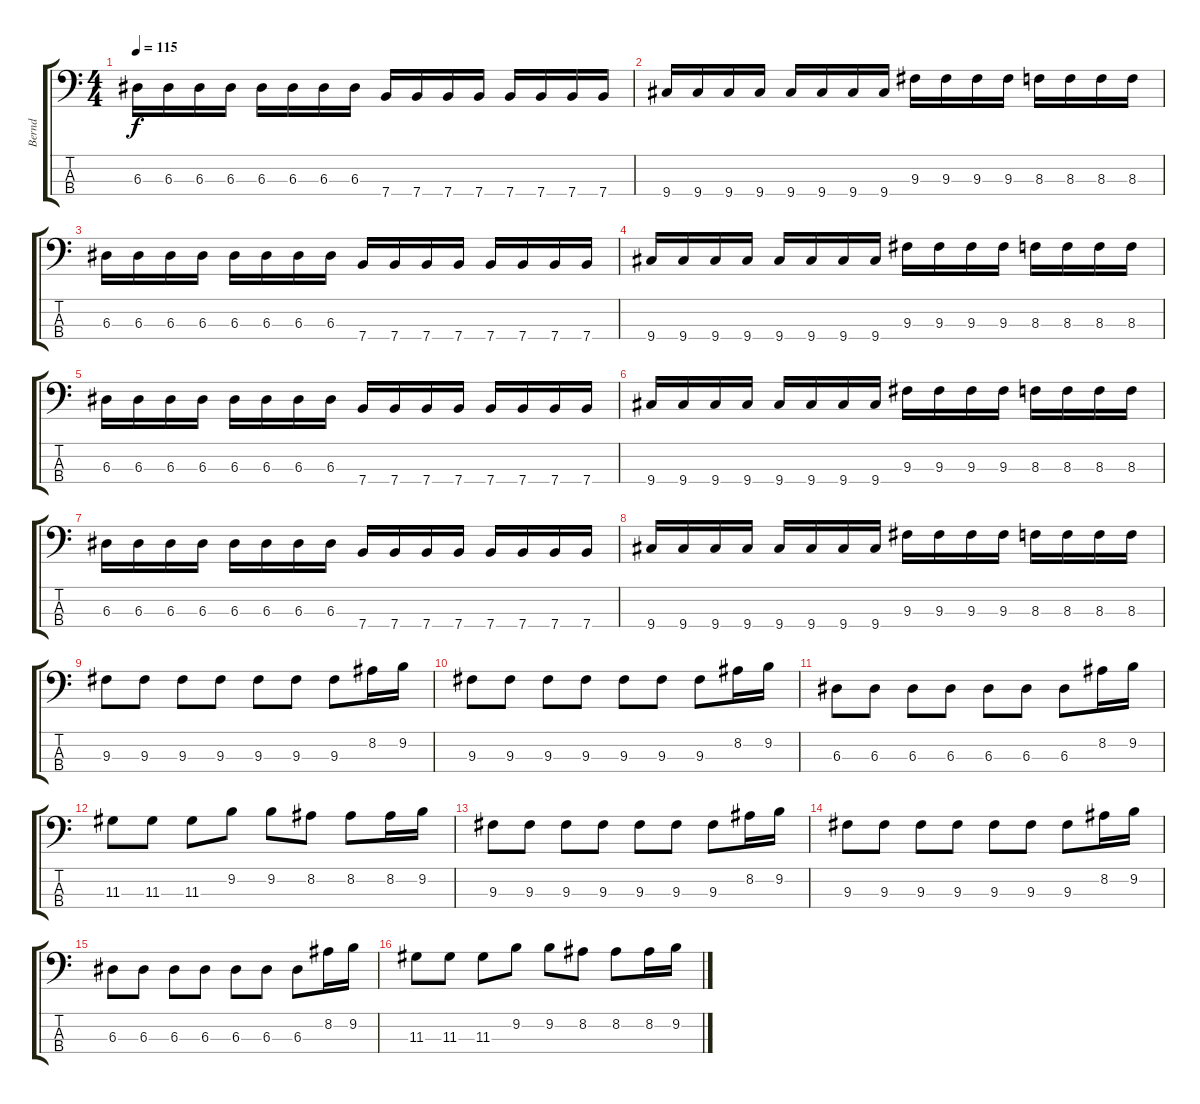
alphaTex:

\track ("Bernd" "Bernd") {instrument electricbassfinger}
\staff {score tabs}
\tuning (G2 D2 A1 E1) {hide}
\ts (4 4)
\tempo 115
\clef f4
\ks c
6.3.16{dy f} 6.3.16 6.3.16 6.3.16 6.3.16 6.3.16 6.3.16 6.3.16 7.4.16 7.4.16 7.4.16 7.4.16 7.4.16 7.4.16 7.4.16 7.4.16 |
9.4.16 9.4.16 9.4.16 9.4.16 9.4.16 9.4.16 9.4.16 9.4.16 9.3.16 9.3.16 9.3.16 9.3.16 8.3.16 8.3.16 8.3.16 8.3.16 |
6.3.16 6.3.16 6.3.16 6.3.16 6.3.16 6.3.16 6.3.16 6.3.16 7.4.16 7.4.16 7.4.16 7.4.16 7.4.16 7.4.16 7.4.16 7.4.16 |
9.4.16 9.4.16 9.4.16 9.4.16 9.4.16 9.4.16 9.4.16 9.4.16 9.3.16 9.3.16 9.3.16 9.3.16 8.3.16 8.3.16 8.3.16 8.3.16 |
6.3.16 6.3.16 6.3.16 6.3.16 6.3.16 6.3.16 6.3.16 6.3.16 7.4.16 7.4.16 7.4.16 7.4.16 7.4.16 7.4.16 7.4.16 7.4.16 |
9.4.16 9.4.16 9.4.16 9.4.16 9.4.16 9.4.16 9.4.16 9.4.16 9.3.16 9.3.16 9.3.16 9.3.16 8.3.16 8.3.16 8.3.16 8.3.16 |
6.3.16 6.3.16 6.3.16 6.3.16 6.3.16 6.3.16 6.3.16 6.3.16 7.4.16 7.4.16 7.4.16 7.4.16 7.4.16 7.4.16 7.4.16 7.4.16 |
9.4.16 9.4.16 9.4.16 9.4.16 9.4.16 9.4.16 9.4.16 9.4.16 9.3.16 9.3.16 9.3.16 9.3.16 8.3.16 8.3.16 8.3.16 8.3.16 |
9.3.8 9.3.8 9.3.8 9.3.8 9.3.8 9.3.8 9.3.8 8.2.16 9.2.16 |
9.3.8 9.3.8 9.3.8 9.3.8 9.3.8 9.3.8 9.3.8 8.2.16 9.2.16 |
6.3.8 6.3.8 6.3.8 6.3.8 6.3.8 6.3.8 6.3.8 8.2.16 9.2.16 |
11.3.8 11.3.8 11.3.8 9.2.8 9.2.8 8.2.8 8.2.8 8.2.16 9.2.16 |
9.3.8 9.3.8 9.3.8 9.3.8 9.3.8 9.3.8 9.3.8 8.2.16 9.2.16 |
9.3.8 9.3.8 9.3.8 9.3.8 9.3.8 9.3.8 9.3.8 8.2.16 9.2.16 |
6.3.8 6.3.8 6.3.8 6.3.8 6.3.8 6.3.8 6.3.8 8.2.16 9.2.16 |
11.3.8 11.3.8 11.3.8 9.2.8 9.2.8 8.2.8 8.2.8 8.2.16 9.2.16
